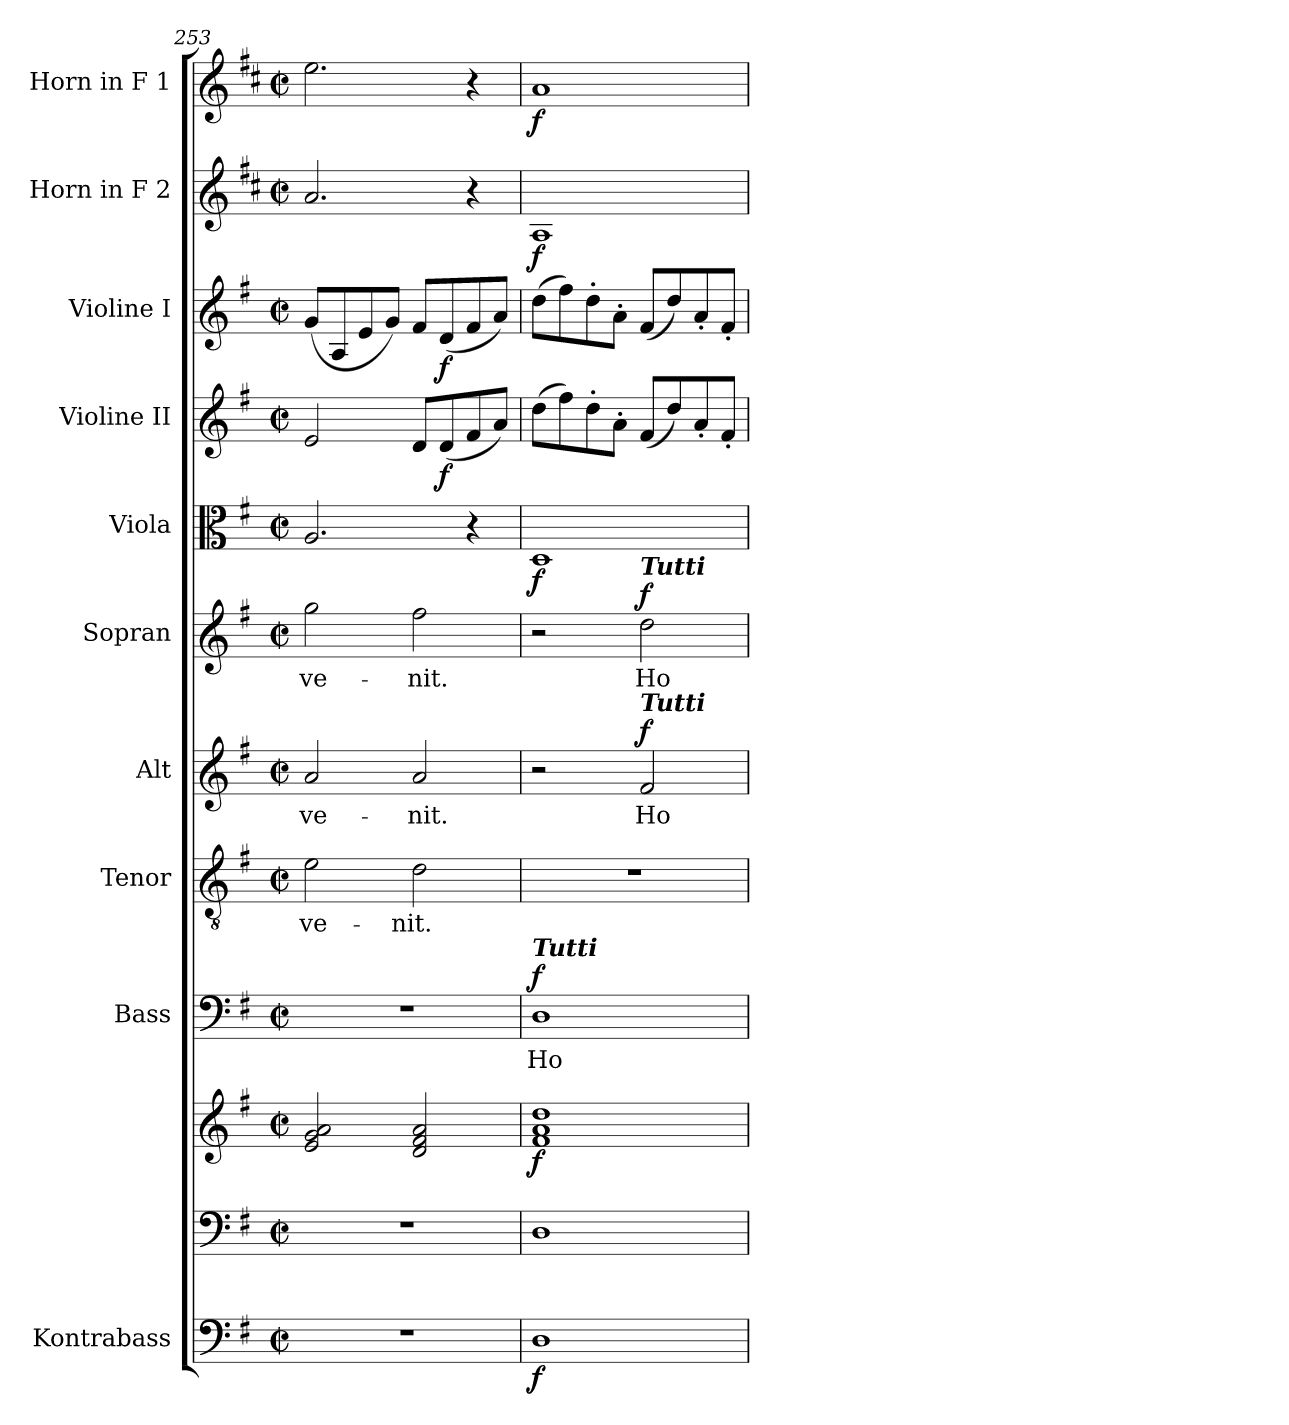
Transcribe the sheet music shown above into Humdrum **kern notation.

**kern	**dynam	**kern	**kern	**dynam	**kern	**text	**dynam	**kern	**text	**kern	**text	**dynam	**kern	**text	**dynam	**kern	**dynam	**kern	**dynam	**kern	**dynam	**kern	**dynam	**kern	**dynam
*part11	*part11	*part10	*part10	*part10	*part9	*part9	*part9	*part8	*part8	*part7	*part7	*part7	*part6	*part6	*part6	*part5	*part5	*part4	*part4	*part3	*part3	*part2	*part2	*part1	*part1
*staff12	*staff12	*staff11	*staff10	*staff10/11	*staff9	*staff9	*staff9	*staff8	*staff8	*staff7	*staff7	*staff7	*staff6	*staff6	*staff6	*staff5	*staff5	*staff4	*staff4	*staff3	*staff3	*staff2	*staff2	*staff1	*staff1
*I"Kontrabass	*	*	*	*	*I"Bass	*	*	*I"Tenor	*	*I"Alt	*	*	*I"Sopran	*	*	*I"Viola	*	*I"Violine II	*	*I"Violine I	*	*I"Horn in F 2	*	*I"Horn in F 1	*
*I'Kb.	*	*	*	*	*I'B.	*	*	*I'T.	*	*I'A.	*	*	*I'S.	*	*	*I'Vla.	*	*I'Vl. II	*	*I'Vl. I	*	*	*	*	*
*clefF4	*	*clefF4	*clefG2	*	*clefF4	*	*	*clefGv2	*	*clefG2	*	*	*clefG2	*	*	*clefC3	*	*clefG2	*	*clefG2	*	*clefG2	*	*clefG2	*
*ITrd7c12	*	*	*	*	*	*	*	*	*	*	*	*	*	*	*	*	*	*	*	*	*	*ITrd4c7	*	*ITrd4c7	*
*k[f#]	*	*k[f#]	*k[f#]	*	*k[f#]	*	*	*k[f#]	*	*k[f#]	*	*	*k[f#]	*	*	*k[f#]	*	*k[f#]	*	*k[f#]	*	*k[f#]	*	*k[f#]	*
*G:	*	*G:	*G:	*	*G:	*	*	*G:	*	*G:	*	*	*G:	*	*	*G:	*	*G:	*	*G:	*	*G:	*	*G:	*
*M2/2	*	*M2/2	*M2/2	*	*M2/2	*	*	*M2/2	*	*M2/2	*	*	*M2/2	*	*	*M2/2	*	*M2/2	*	*M2/2	*	*M2/2	*	*M2/2	*
*met(c|)	*	*met(c|)	*met(c|)	*	*met(c|)	*	*	*met(c|)	*	*met(c|)	*	*	*met(c|)	*	*	*met(c|)	*	*met(c|)	*	*met(c|)	*	*met(c|)	*	*met(c|)	*
=253	=253	=253	=253	=253	=253	=253	=253	=253	=253	=253	=253	=253	=253	=253	=253	=253	=253	=253	=253	=253	=253	=253	=253	=253	=253
!	!	!	!	!	!	!	!	!	!LO:LY:b	!	!LO:LY:b	!	!	!LO:LY:b	!	!	!	!	!	!	!	!	!	!	!
1r	.	1r	2e/ 2g/ 2a/	.	1r	.	.	2e\	ve-	2a/	ve-	.	2gg\	ve-	.	2.A/	.	2e/	.	(<8g/L	.	2.d/	.	2.a\	.
.	.	.	.	.	.	.	.	.	.	.	.	.	.	.	.	.	.	.	.	8A/	.	.	.	.	.
.	.	.	.	.	.	.	.	.	.	.	.	.	.	.	.	.	.	.	.	8e/	.	.	.	.	.
.	.	.	.	.	.	.	.	.	.	.	.	.	.	.	.	.	.	.	.	8g/J)	.	.	.	.	.
!	!	!	!	!	!	!	!	!	!LO:LY:b	!	!LO:LY:b	!	!	!LO:LY:b	!	!	!	!	!	!	!	!	!	!	!
.	.	.	2d/ 2f#/ 2a/	.	.	.	.	2d\	-nit.	2a/	-nit.	.	2ff#\	-nit.	.	.	.	8d/L	.	8f#/L	.	.	.	.	.
!	!	!	!	!	!	!	!	!	!	!	!	!	!	!	!	!	!	!	!LO:DY:b	!	!LO:DY:b	!	!	!	!
.	.	.	.	.	.	.	.	.	.	.	.	.	.	.	.	.	.	(<8d/	f	(<8d/	f	.	.	.	.
.	.	.	.	.	.	.	.	.	.	.	.	.	.	.	.	4r	.	8f#/	.	8f#/	.	4r	.	4r	.
.	.	.	.	.	.	.	.	.	.	.	.	.	.	.	.	.	.	8a/J)	.	8a/J)	.	.	.	.	.
!!LO:PB:g=z
=254	=254	=254	=254	=254	=254	=254	=254	=254	=254	=254	=254	=254	=254	=254	=254	=254	=254	=254	=254	=254	=254	=254	=254	=254	=254
!	!	!	!	!	!LO:TX:a:Bi:t=Tutti	!	!	!	!	!	!	!	!	!	!	!	!	!	!	!	!	!	!	!	!
!	!LO:DY:b	!	!	!LO:DY:b	!	!LO:LY:b	!LO:DY:a	!	!	!	!	!	!	!	!	!	!LO:DY:b	!	!	!	!	!	!LO:DY:b	!	!LO:DY:b
1DD	f	1D	1f# 1a 1dd	f	1D	Ho-	f	1r	.	2r	.	.	2r	.	.	1D	f	(>8dd\L	.	(>8dd\L	.	1D	f	1d	f
.	.	.	.	.	.	.	.	.	.	.	.	.	.	.	.	.	.	8ff#\)	.	8ff#\)	.	.	.	.	.
.	.	.	.	.	.	.	.	.	.	.	.	.	.	.	.	.	.	8dd'>\	.	8dd'>\	.	.	.	.	.
.	.	.	.	.	.	.	.	.	.	.	.	.	.	.	.	.	.	8a'>\J	.	8a'>\J	.	.	.	.	.
!	!	!	!	!	!	!	!	!	!	!	!	!	!LO:TX:a:Bi:t=Tutti	!	!	!	!	!	!	!	!	!	!	!	!
!	!	!	!	!	!	!	!	!	!	!LO:TX:a:Bi:t=Tutti	!	!	!	!	!	!	!	!	!	!	!	!	!	!	!
!	!	!	!	!	!	!	!	!	!	!	!LO:LY:b	!LO:DY:a	!	!LO:LY:b	!LO:DY:a	!	!	!	!	!	!	!	!	!	!
.	.	.	.	.	.	.	.	.	.	2f#/	Ho-	f	2dd\	Ho-	f	.	.	(<8f#/L	.	(<8f#/L	.	.	.	.	.
.	.	.	.	.	.	.	.	.	.	.	.	.	.	.	.	.	.	8dd/)	.	8dd/)	.	.	.	.	.
.	.	.	.	.	.	.	.	.	.	.	.	.	.	.	.	.	.	8a'</	.	8a'</	.	.	.	.	.
.	.	.	.	.	.	.	.	.	.	.	.	.	.	.	.	.	.	8f#'</J	.	8f#'</J	.	.	.	.	.
=	=	=	=	=	=	=	=	=	=	=	=	=	=	=	=	=	=	=	=	=	=	=	=	=	=
*-	*-	*-	*-	*-	*-	*-	*-	*-	*-	*-	*-	*-	*-	*-	*-	*-	*-	*-	*-	*-	*-	*-	*-	*-	*-
